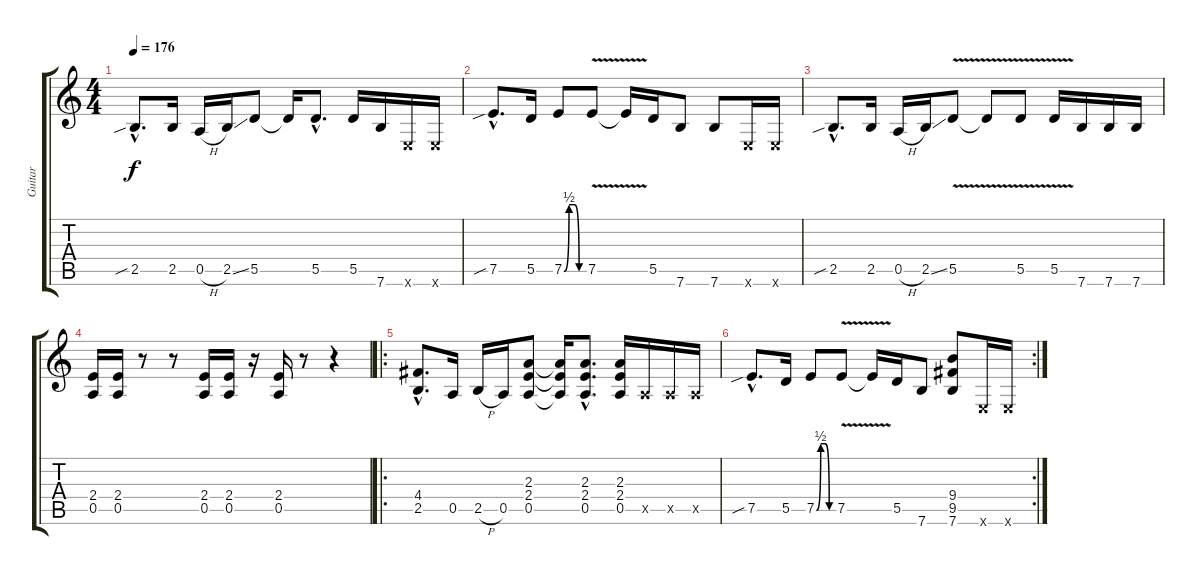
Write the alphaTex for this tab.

\track ("Guitar" "Guitar") {instrument distortionguitar}
\staff {score tabs}
\tuning (E4 B3 G3 D3 A2 E2) {hide}
\ts (4 4)
\tempo 176
\clef g2
\ks c
2.5{sib hac}.8{d dy f instrument distortionguitar} 2.5.16 0.5{h}.16 2.5{ss}.16 5.5.8 5.5{t}.16 5.5{hac}.8{d} 5.5.16 7.6.16 0.6{x}.16 0.6{x}.16 |
7.5{sib hac}.8{d} 5.5.16 7.5{be (custom 0 0 15 2 30 2 45 0 60 0)}.8 7.5{v}.8 7.5{t}.16 5.5.16 7.6.8 7.6.8 0.6{x}.16 0.6{x}.16 |
2.5{sib hac}.8{d} 2.5.16 0.5{h}.16 2.5{ss}.16 5.5{v}.8 5.5{t}.8 5.5{v}.8 5.5{v}.16 7.6.16 7.6.16 7.6.16 |
(2.4 0.5).16 (2.4 0.5).16 r.8 r.8 (2.4 0.5).16 (2.4 0.5).16 r.16 (2.4 0.5).16 r.8 r.4 |
\ro
(4.4{hac} 2.5{hac}).8{d} 0.5.16 2.5{h}.16 0.5.16 (2.3 2.4 0.5).8 (2.3{t} 2.4{t} 0.5{t}).16 (2.3{hac} 2.4{hac} 0.5{hac}).8{d} (2.3 2.4 0.5).16 0.5{x}.16 0.5{x}.16 0.5{x}.16 |
\rc 2
7.5{sib hac}.8{d} 5.5.16 7.5{be (custom 0 0 15 2 30 2 45 0 60 0)}.8 7.5{v}.8 7.5{t}.16 5.5.16 7.6.8 (9.4 9.5 7.6).8 0.6{x}.16 0.6{x}.16
